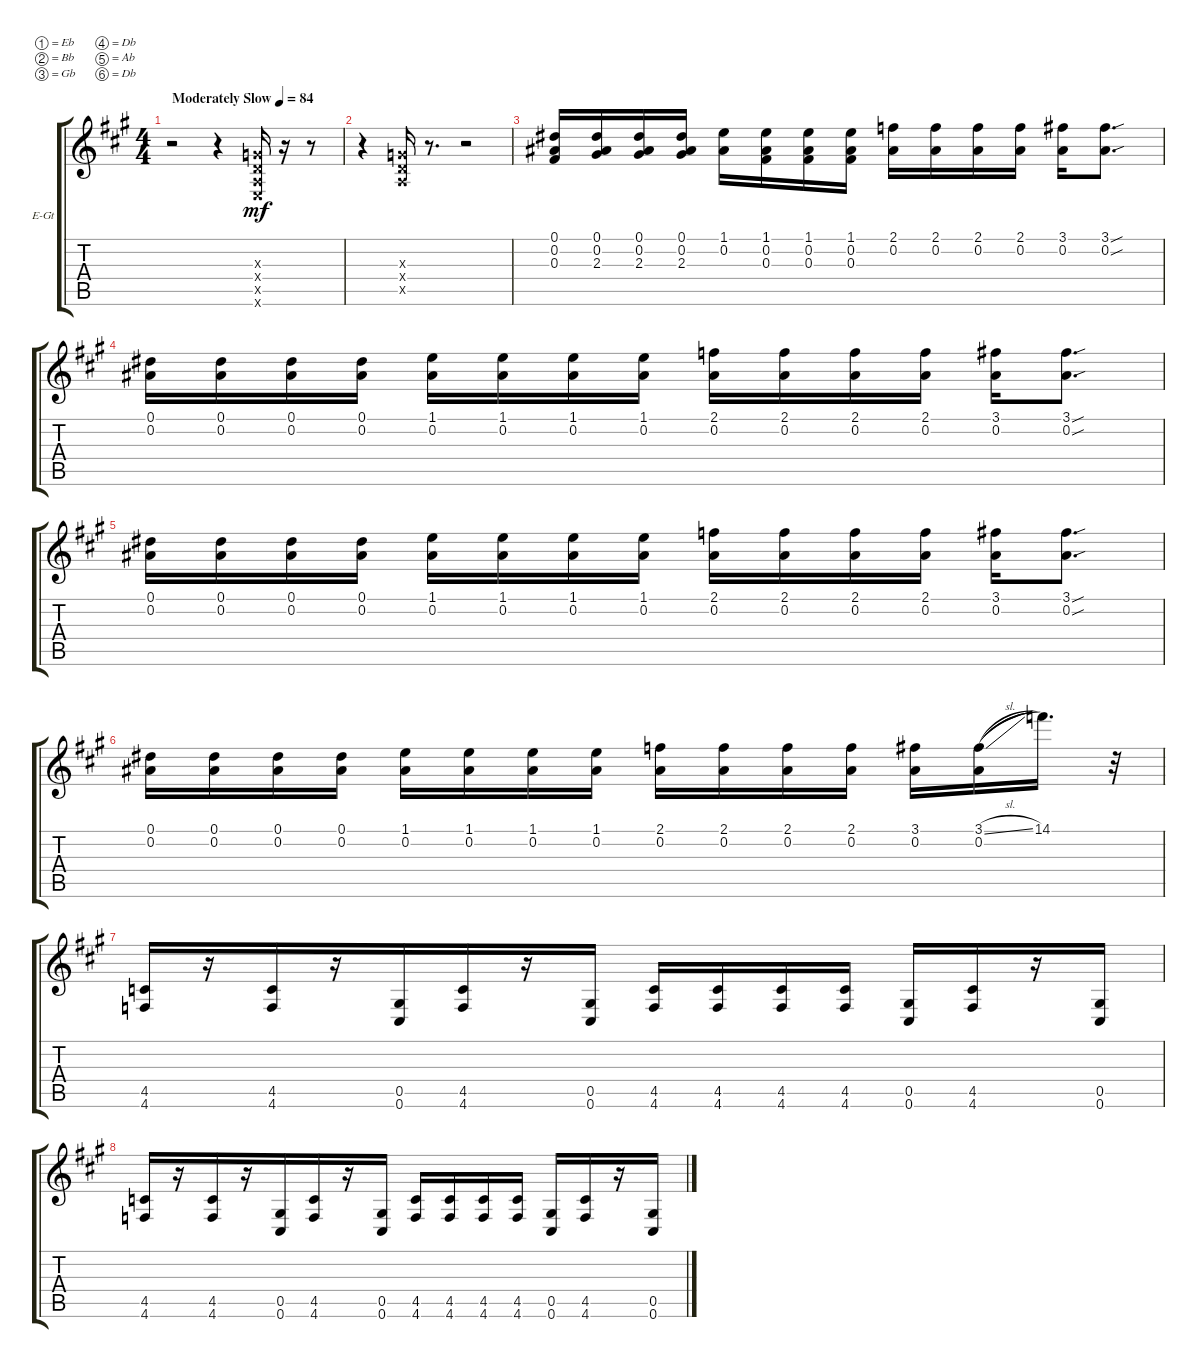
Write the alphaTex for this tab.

\defaultSystemsLayout 4
\bracketExtendMode groupsimilarinstruments
\firstSystemTrackNameOrientation horizontal
\otherSystemsTrackNameOrientation horizontal
\track ("Guitar1" "E-Gt") {instrument distortionguitar}
\staff {score tabs}
\tuning (Eb4 Bb3 Gb3 Db3 Ab2 Db2)
\ts (4 4)
\tempo (84 "Moderately Slow")
\clef g2
\scale
1.10088
\ks a
r.2{dy mf instrument distortionguitar} r.4 (3.6{x} 1.5{x} 1.4{x} 1.3{x}).16 r.16 r.8 |
\scale
0.899117 r.4 (1.5{x} 1.4{x} 1.3{x}).16 r.8{d} r.2 |
\scale
1.07062 (0.1 0.2 0.3).16 (0.1 0.2 2.3).16 (0.1 0.2 2.3).16 (2.3 0.2 0.1).16 (1.1 0.2).16 (0.2 0.3 1.1).16 (0.2 0.3 1.1).16 (0.3 0.2 1.1).16 (2.1 0.2).16 (2.1 0.2).16 (2.1 0.2).16 (2.1 0.2).16 (0.2 3.1).16 (3.1{sou} 0.2{sou}).8{d} |
\scale
0.929382 (0.1 0.2).16 (0.1 0.2).16 (0.2 0.1).16 (0.1 0.2).16 (0.2 1.1).16 (0.2 1.1).16 (0.2 1.1).16 (0.2 1.1).16 (2.1 0.2).16 (2.1 0.2).16 (2.1 0.2).16 (2.1 0.2).16 (0.2 3.1).16 (0.2{sou} 3.1{sou}).8{d} |
\scale
1.07062 (0.1 0.2).16 (0.1 0.2).16 (0.2 0.1).16 (0.1 0.2).16 (0.2 1.1).16 (0.2 1.1).16 (0.2 1.1).16 (0.2 1.1).16 (2.1 0.2).16 (2.1 0.2).16 (2.1 0.2).16 (2.1 0.2).16 (0.2 3.1).16 (0.2{sou} 3.1{sou}).8{d} |
\scale
0.929382 (0.1 0.2).16 (0.1 0.2).16 (0.2 0.1).16 (0.1 0.2).16 (0.2 1.1).16 (0.2 1.1).16 (0.2 1.1).16 (0.2 1.1).16 (2.1 0.2).16 (2.1 0.2).16 (2.1 0.2).16 (2.1 0.2).16 (0.2 3.1).16 (0.2 3.1{sl}).16{legatoorigin} 14.1.16{d} r.32 |
\scale
1.07062 (4.6 4.5).16 r.16{beam merge} (4.6 4.5).16{beam merge} r.16{beam merge} (0.6 0.5).16{beam merge} (4.6 4.5).16{beam merge} r.16 (0.5 0.6).16 (4.6 4.5).16 (4.6 4.5).16 (4.6 4.5).16 (4.5 4.6).16 (0.6 0.5).16 (4.6 4.5).16 r.16 (0.6 0.5).16 |
\scale
0.929382 (4.6 4.5).16 r.16{beam merge} (4.6 4.5).16{beam merge} r.16{beam merge} (0.6 0.5).16{beam merge} (4.6 4.5).16{beam merge} r.16 (0.5 0.6).16 (4.6 4.5).16 (4.6 4.5).16 (4.6 4.5).16 (4.5 4.6).16 (0.6 0.5).16 (4.6 4.5).16 r.16 (0.6 0.5).16
